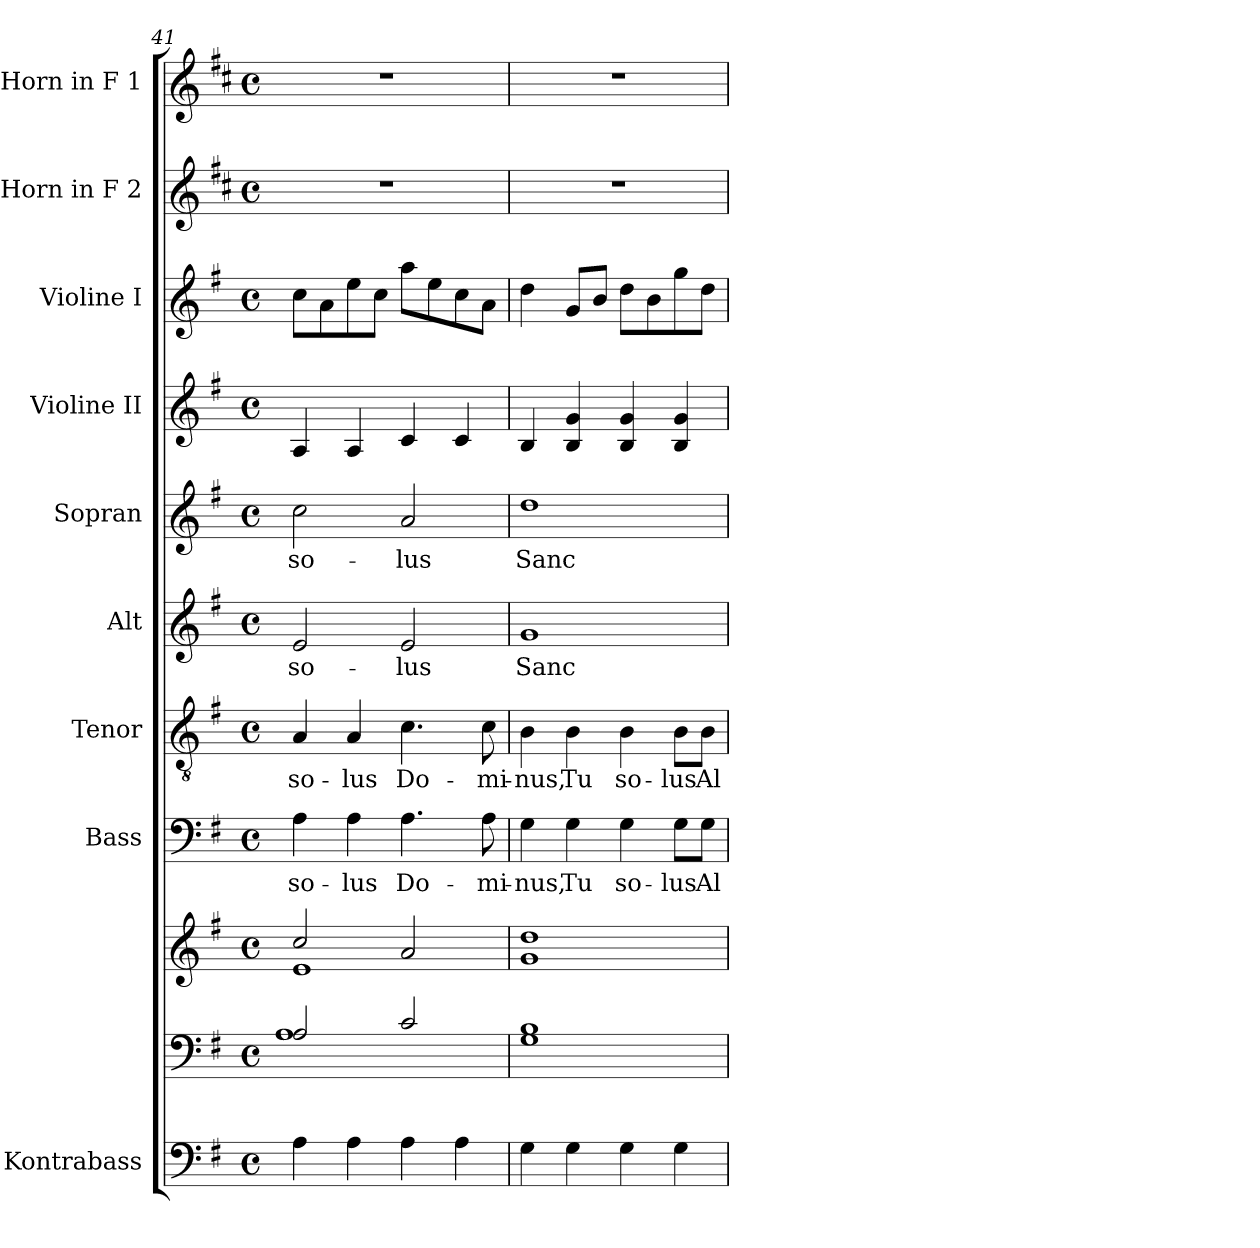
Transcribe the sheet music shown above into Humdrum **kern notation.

**kern	**kern	**kern	**kern	**text	**kern	**text	**kern	**text	**kern	**text	**kern	**kern	**kern	**kern
*part10	*part9	*part9	*part8	*part8	*part7	*part7	*part6	*part6	*part5	*part5	*part4	*part3	*part2	*part1
*staff11	*staff10	*staff9	*staff8	*staff8	*staff7	*staff7	*staff6	*staff6	*staff5	*staff5	*staff4	*staff3	*staff2	*staff1
*I"Kontrabass	*	*	*I"Bass	*	*I"Tenor	*	*I"Alt	*	*I"Sopran	*	*I"Violine II	*I"Violine I	*I"Horn in F 2	*I"Horn in F 1
*I'Kb.	*	*	*I'B.	*	*I'T.	*	*I'A.	*	*I'S.	*	*I'Vl. II	*I'Vl. I	*I'Hrn. 2	*I'Hrn. 1
!!LO:PB:g=z
*clefF4	*clefF4	*clefG2	*clefF4	*	*clefGv2	*	*clefG2	*	*clefG2	*	*clefG2	*clefG2	*clefG2	*clefG2
*ITrd7c12	*	*	*	*	*	*	*	*	*	*	*	*	*ITrd4c7	*ITrd4c7
*k[f#]	*k[f#]	*k[f#]	*k[f#]	*	*k[f#]	*	*k[f#]	*	*k[f#]	*	*k[f#]	*k[f#]	*k[f#]	*k[f#]
*G:	*G:	*G:	*G:	*	*G:	*	*G:	*	*G:	*	*G:	*G:	*G:	*G:
*M4/4	*M4/4	*M4/4	*M4/4	*	*M4/4	*	*M4/4	*	*M4/4	*	*M4/4	*M4/4	*M4/4	*M4/4
*met(c)	*met(c)	*met(c)	*met(c)	*	*met(c)	*	*met(c)	*	*met(c)	*	*met(c)	*met(c)	*met(c)	*met(c)
=41	=41	=41	=41	=41	=41	=41	=41	=41	=41	=41	=41	=41	=41	=41
*	*^	*^	*	*	*	*	*	*	*	*	*	*	*	*
!	!	!	!	!	!	!LO:LY:b	!	!LO:LY:b	!	!LO:LY:b	!	!LO:LY:b	!	!	!	!
4AA\	2A/	1A	2cc/	1e	4A\	so-	4A/	so-	2e/	so-	2cc\	so-	4A/	8cc\L	1r	1r
.	.	.	.	.	.	.	.	.	.	.	.	.	.	8a\	.	.
!	!	!	!	!	!	!LO:LY:b	!	!LO:LY:b	!	!	!	!	!	!	!	!
4AA\	.	.	.	.	4A\	-lus	4A/	-lus	.	.	.	.	4A/	8ee\	.	.
.	.	.	.	.	.	.	.	.	.	.	.	.	.	8cc\J	.	.
!	!	!	!	!	!	!LO:LY:b	!	!LO:LY:b	!	!LO:LY:b	!	!LO:LY:b	!	!	!	!
4AA\	2c/	.	2a/	.	4.A\	Do-	4.c\	Do-	2e/	-lus	2a/	-lus	4c/	8aa\L	.	.
.	.	.	.	.	.	.	.	.	.	.	.	.	.	8ee\	.	.
4AA\	.	.	.	.	.	.	.	.	.	.	.	.	4c/	8cc\	.	.
!	!	!	!	!	!	!LO:LY:b	!	!LO:LY:b	!	!	!	!	!	!	!	!
.	.	.	.	.	8A\	-mi-	8c\	-mi-	.	.	.	.	.	8a\J	.	.
=42	=42	=42	=42	=42	=42	=42	=42	=42	=42	=42	=42	=42	=42	=42	=42	=42
!	!	!	!	!	!	!LO:LY:b	!	!LO:LY:b	!	!LO:LY:b	!	!LO:LY:b	!	!	!	!
4GG\	1B	1G	1dd	1g	4G\	-nus,	4B\	-nus,	1g	Sanc-	1dd	Sanc-	4B/	4dd\	1r	1r
!	!	!	!	!	!	!LO:LY:b	!	!LO:LY:b	!	!	!	!	!	!	!	!
4GG\	.	.	.	.	4G\	Tu	4B\	Tu	.	.	.	.	4B/ 4g/	8g/L	.	.
.	.	.	.	.	.	.	.	.	.	.	.	.	.	8b/J	.	.
!	!	!	!	!	!	!LO:LY:b	!	!LO:LY:b	!	!	!	!	!	!	!	!
4GG\	.	.	.	.	4G\	so-	4B\	so-	.	.	.	.	4B/ 4g/	8dd\L	.	.
.	.	.	.	.	.	.	.	.	.	.	.	.	.	8b\	.	.
!	!	!	!	!	!	!LO:LY:b	!	!LO:LY:b	!	!	!	!	!	!	!	!
4GG\	.	.	.	.	8G\L	-lus	8B\L	-lus	.	.	.	.	4B/ 4g/	8gg\	.	.
!	!	!	!	!	!	!LO:LY:b	!	!LO:LY:b	!	!	!	!	!	!	!	!
.	.	.	.	.	8G\J	Al-	8B\J	Al-	.	.	.	.	.	8dd\J	.	.
*	*v	*v	*	*	*	*	*	*	*	*	*	*	*	*	*	*
*	*	*v	*v	*	*	*	*	*	*	*	*	*	*	*	*
=	=	=	=	=	=	=	=	=	=	=	=	=	=	=
*-	*-	*-	*-	*-	*-	*-	*-	*-	*-	*-	*-	*-	*-	*-
